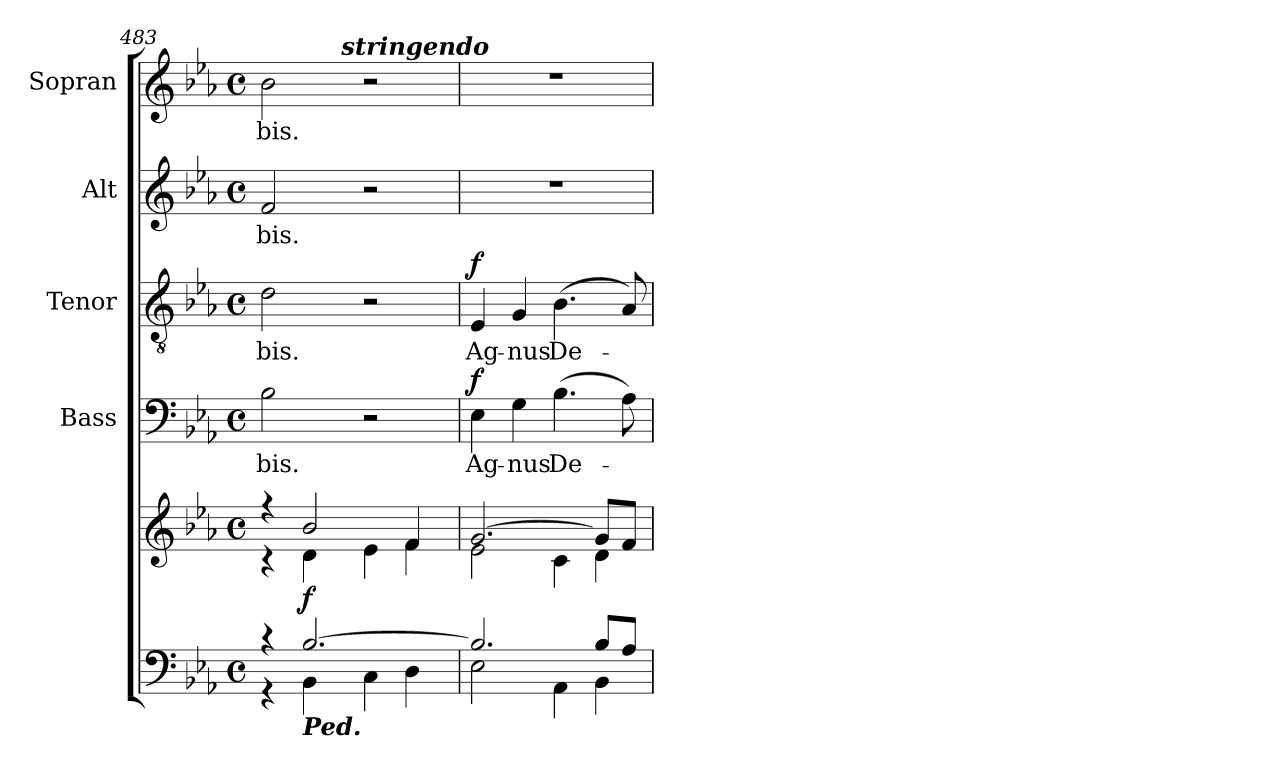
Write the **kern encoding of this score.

**kern	**kern	**dynam	**kern	**text	**dynam	**kern	**text	**dynam	**kern	**text	**kern	**text
*part5	*part5	*part5	*part4	*part4	*part4	*part3	*part3	*part3	*part2	*part2	*part1	*part1
*staff6	*staff5	*staff5/6	*staff4	*staff4	*staff4	*staff3	*staff3	*staff3	*staff2	*staff2	*staff1	*staff1
*	*	*	*I"Bass	*	*	*I"Tenor	*	*	*I"Alt	*	*I"Sopran	*
*	*	*	*I'B.	*	*	*I'T.	*	*	*I'A.	*	*I'S.	*
*clefF4	*clefG2	*	*clefF4	*	*	*clefGv2	*	*	*clefG2	*	*clefG2	*
*k[b-e-a-]	*k[b-e-a-]	*	*k[b-e-a-]	*	*	*k[b-e-a-]	*	*	*k[b-e-a-]	*	*k[b-e-a-]	*
*E-:	*E-:	*	*E-:	*	*	*E-:	*	*	*E-:	*	*E-:	*
*M4/4	*M4/4	*	*M4/4	*	*	*M4/4	*	*	*M4/4	*	*M4/4	*
*met(c)	*met(c)	*	*met(c)	*	*	*met(c)	*	*	*met(c)	*	*met(c)	*
=483	=483	=483	=483	=483	=483	=483	=483	=483	=483	=483	=483	=483
*^	*^	*	*	*	*	*	*	*	*	*	*	*
!	!	!	!	!	!	!LO:LY:b	!	!	!LO:LY:b	!	!	!LO:LY:b	!	!LO:LY:b
*	*	*	*	*	*	*	*	*	*	*	*	*	*^	*
4r	4r	4r	4r	.	2B-\	-bis.	.	2d\	-bis.	.	2f/	-bis.	2b-\	4ryy	-bis.
!LO:TX:b:Bi:t=Ped.	!	!	!	!	!	!	!	!	!	!	!	!	!	!	!
!	!	!	!	!LO:DY:b	!	!	!	!	!	!	!	!	!	!	!
[>2.B-/	4BB-\	2b-/	4d\	f	.	.	.	.	.	.	.	.	.	8ryy	.
.	.	.	.	.	.	.	.	.	.	.	.	.	.	32ryy	.
!	!	!	!	!	!	!	!	!	!	!	!	!	!	!LO:TX:a:Bi:t=stringendo	!
.	.	.	.	.	.	.	.	.	.	.	.	.	.	2ryy	.
.	4C\	.	4e-\	.	2r	.	.	2r	.	.	2r	.	2r	.	.
.	4D\	4f/	4f\	.	.	.	.	.	.	.	.	.	.	.	.
.	.	.	.	.	.	.	.	.	.	.	.	.	.	16.ryy	.
=484	=484	=484	=484	=484	=484	=484	=484	=484	=484	=484	=484	=484	=484	=484	=484
!	!	!	!	!	!	!LO:LY:b	!LO:DY:a	!	!LO:LY:b	!LO:DY:a	!	!	!	!	!
*	*	*	*	*	*	*	*	*	*	*	*	*	*v	*v	*
2.B-/]	2E-\	[>2.g/	2e-\	.	4E-\	Ag-	f	4E-/	Ag-	f	1r	.	1r	.
!	!	!	!	!	!	!LO:LY:b	!	!	!LO:LY:b	!	!	!	!	!
.	.	.	.	.	4G\	-nus	.	4G/	-nus	.	.	.	.	.
!	!	!	!	!	!	!LO:LY:b	!	!	!LO:LY:b	!	!	!	!	!
.	4AA-\	.	4c\	.	(>4.B-\	De-	.	(>4.B-\	De-	.	.	.	.	.
8B-/L	4BB-\	8g/L]	4d\	.	.	.	.	.	.	.	.	.	.	.
8A-/J	.	8f/J	.	.	8A-\)	.	.	8A-/)	.	.	.	.	.	.
*v	*v	*	*	*	*	*	*	*	*	*	*	*	*	*
*	*v	*v	*	*	*	*	*	*	*	*	*	*	*
=	=	=	=	=	=	=	=	=	=	=	=	=
*-	*-	*-	*-	*-	*-	*-	*-	*-	*-	*-	*-	*-
